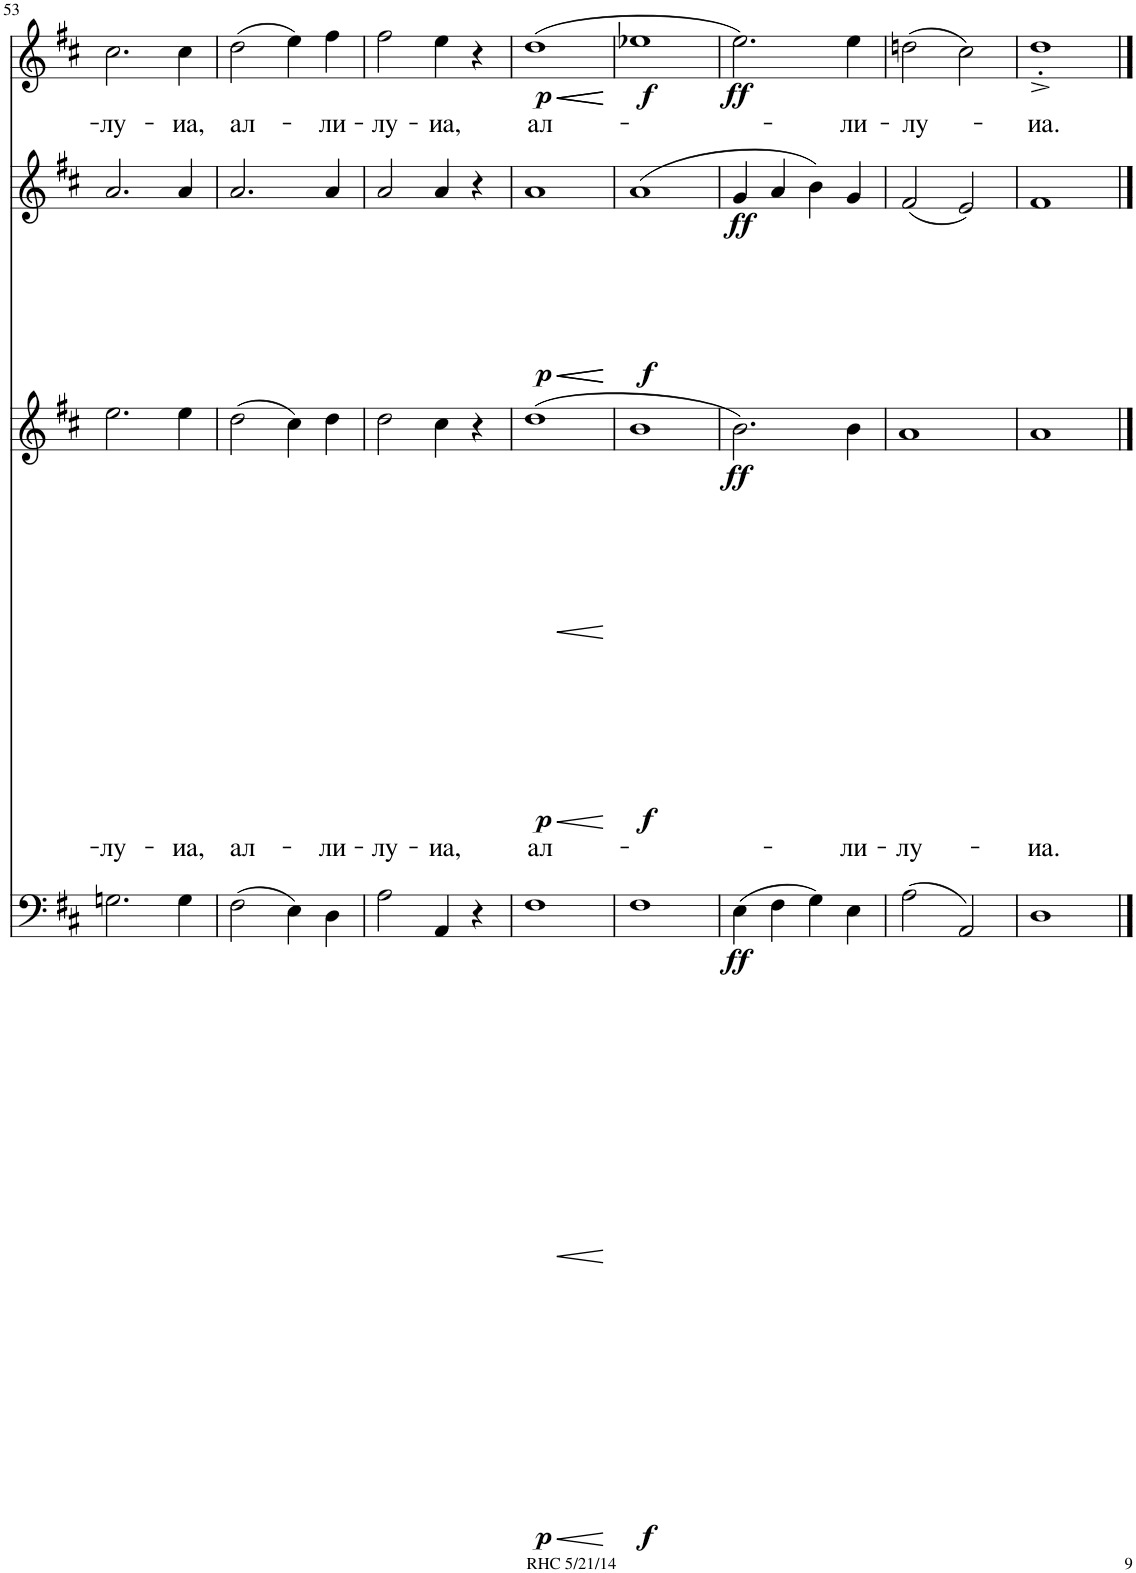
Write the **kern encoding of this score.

**kern	**dynam	**kern	**text	**dynam	**kern	**dynam	**kern	**text	**dynam
*part4	*part4	*part3	*part3	*part3	*part2	*part2	*part1	*part1	*part1
*staff4	*staff4	*staff3	*staff3	*staff3	*staff2	*staff2	*staff1	*staff1	*staff1
*I"Piano	*	*I"Piano	*	*	*I"Piano	*	*I"Piano	*	*
*I'Pno	*	*I'Pno	*	*	*I'Pno	*	*I'Pno	*	*
!!LO:PB:g=z
*clefF4	*	*clefG2	*	*	*clefG2	*	*clefG2	*	*
*k[f#c#]	*	*k[f#c#]	*	*	*k[f#c#]	*	*k[f#c#]	*	*
*M4/4	*	*M4/4	*	*	*M4/4	*	*M4/4	*	*
*met(c)	*	*met(c)	*	*	*met(c)	*	*met(c)	*	*
=53	=53	=53	=53	=53	=53	=53	=53	=53	=53
!	!	!	!LO:LY:b	!	!	!	!	!LO:LY:b	!
2.Gn\	.	2.ee\	-лу-	.	2.a/	.	2.cc#\	-лу-	.
!	!	!	!LO:LY:b	!	!	!	!	!LO:LY:b	!
4G\	.	4ee\	-иа,	.	4a/	.	4cc#\	-иа,	.
=54	=54	=54	=54	=54	=54	=54	=54	=54	=54
!	!	!	!LO:LY:b	!	!	!	!	!LO:LY:b	!
(2F#\	.	(2dd\	ал-	.	2.a/	.	(2dd\	ал-	.
4E\)	.	4cc#\)	.	.	.	.	4ee\)	.	.
!	!	!	!LO:LY:b	!	!	!	!	!LO:LY:b	!
4D\	.	4dd\	-ли-	.	4a/	.	4ff#\	-ли-	.
=55	=55	=55	=55	=55	=55	=55	=55	=55	=55
!	!	!	!LO:LY:b	!	!	!	!	!LO:LY:b	!
2A\	.	2dd\	-лу-	.	2a/	.	2ff#\	-лу-	.
!	!	!	!LO:LY:b	!	!	!	!	!LO:LY:b	!
4AA/	.	4cc#\	-иа,	.	4a/	.	4ee\	-иа,	.
4r	.	4r	.	.	4r	.	4r	.	.
=56	=56	=56	=56	=56	=56	=56	=56	=56	=56
!	!LO:HP:b	!	!LO:LY:b	!LO:HP:b	!	!LO:HP:b	!	!LO:LY:b	!LO:HP:b
!	!LO:DY:n=1:b	!	!	!LO:DY:n=1:b	!	!LO:DY:n=1:b	!	!	!LO:DY:n=1:b
1F#	< p	(1dd	ал-	< p	1a	< p	(1dd	ал-	< p
=57	=57	=57	=57	=57	=57	=57	=57	=57	=57
!	!LO:DY:b	!	!	!LO:DY:b	!	!LO:DY:b	!	!	!LO:DY:b
1F#	f	1b	.	f	(1a	f	1ee-X	.	f
.	[	.	.	[	.	[	.	.	[
=58	=58	=58	=58	=58	=58	=58	=58	=58	=58
!	!LO:DY:b	!	!	!LO:DY:b	!	!LO:DY:b	!	!	!LO:DY:b
(4E\	ff	2.b\)	.	ff	4g/	ff	2.ee\)	.	ff
4F#\	.	.	.	.	4a/	.	.	.	.
4G\)	.	.	.	.	4b\)	.	.	.	.
!	!	!	!LO:LY:b	!	!	!	!	!LO:LY:b	!
4E\	.	4b\	-ли-	.	4g/	.	4ee\	-ли-	.
=59	=59	=59	=59	=59	=59	=59	=59	=59	=59
!	!	!	!LO:LY:b	!	!	!	!	!LO:LY:b	!
(2A\	.	1a	-лу-	.	(2f#/	.	(2ddn\	-лу-	.
2AA/)	.	.	.	.	2e/)	.	2cc#\)	.	.
=60	=60	=60	=60	=60	=60	=60	=60	=60	=60
!	!	!	!LO:LY:b	!	!	!	!	!LO:LY:b	!
1D	.	1a	-иа.	.	1f#	.	1dd'^	-иа.	.
==	==	==	==	==	==	==	==	==	==
*-	*-	*-	*-	*-	*-	*-	*-	*-	*-
